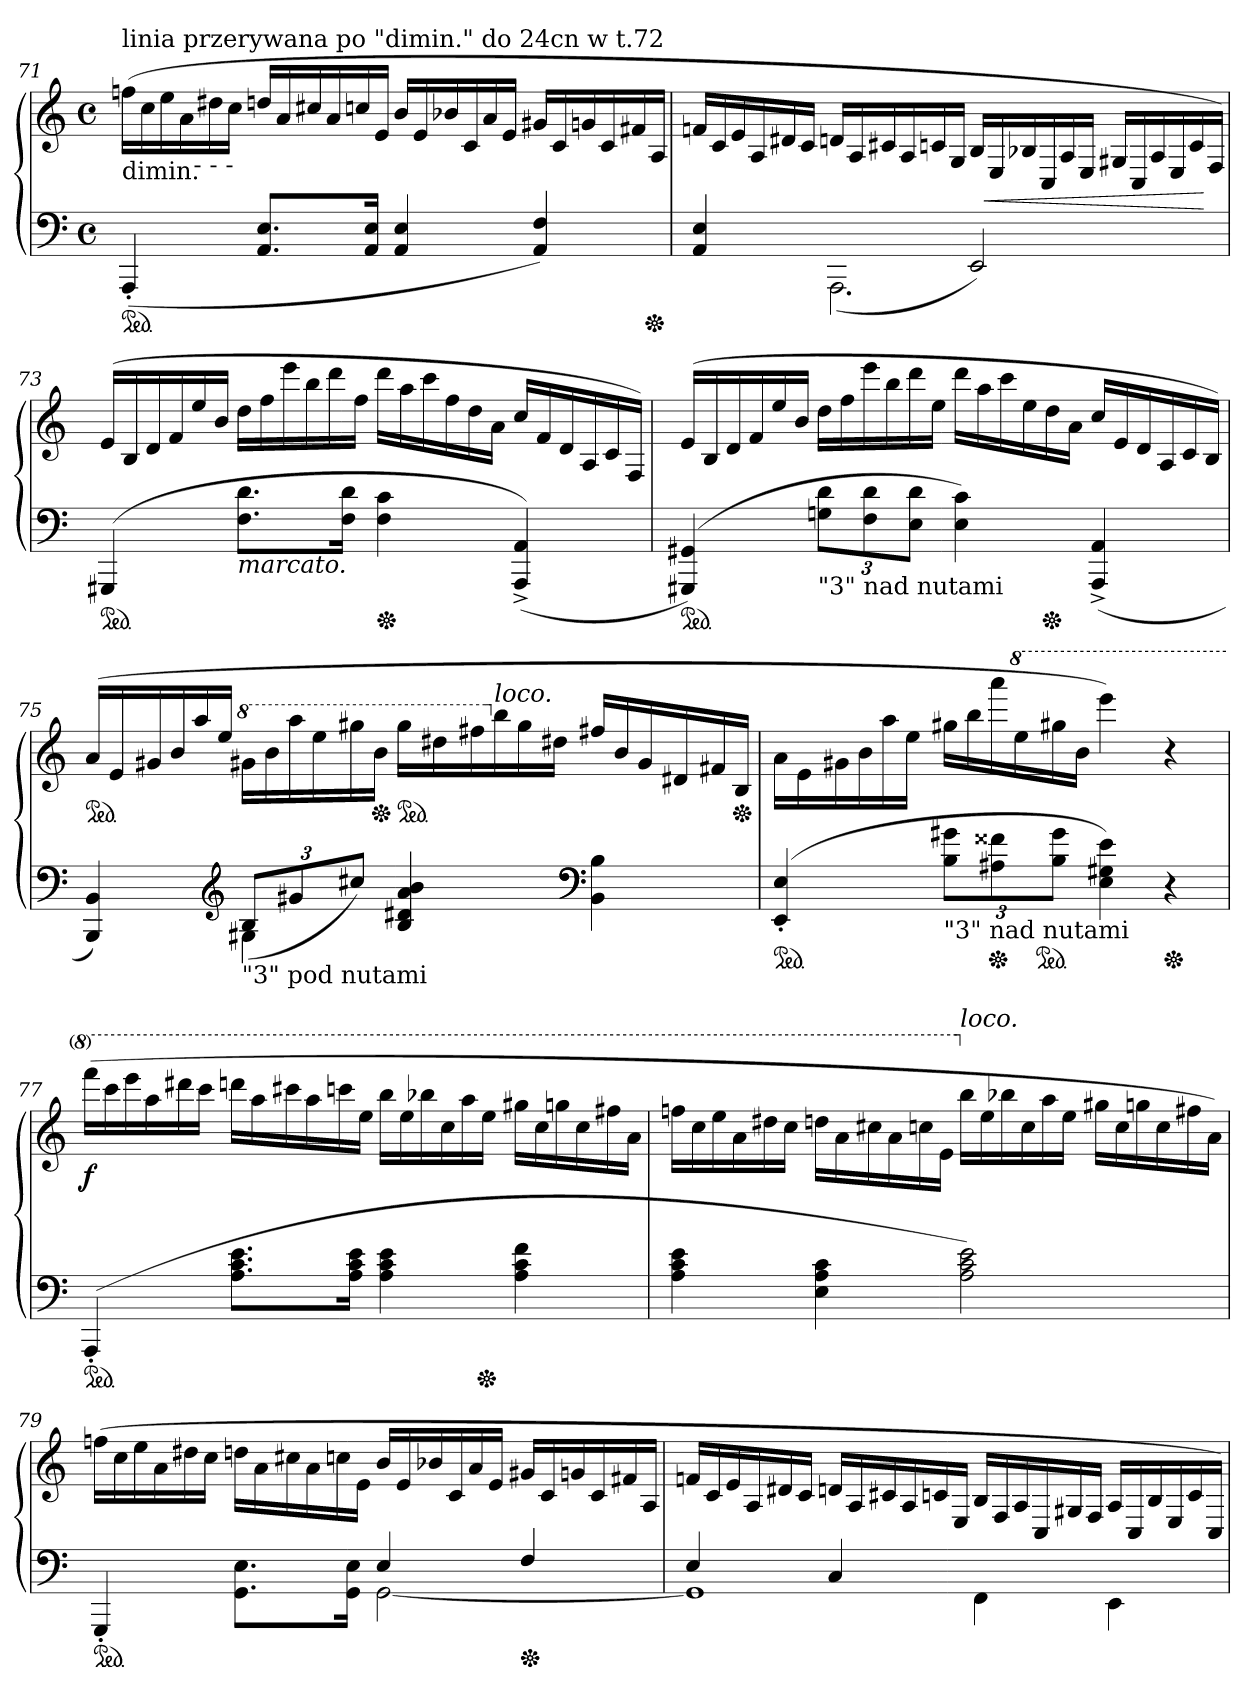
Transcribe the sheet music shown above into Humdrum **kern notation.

**kern	**kern	**dynam
*part1	*part1	*part1
*staff2	*staff1	*staff1/2
*clefF4	*clefG2	*
*k[]	*k[]	*
*M4/4	*M4/4	*
*met(c)	*met(c)	*
*	*Xtuplet	*
=71	=71	=71
!	!LO:TX:c:t=dimin.	!
!	!LO:TX:a:t=linia przerywana po "dimin." do 24cn w t.72	!
*ped	*	*
(<4AAA'<	(>24ffnLL	.
.	24cc	.
.	24ee	.
.	24a	.
!	!LO:TX:b:t=- - -	!
.	24dd#X	.
.	24ccJJ	.
8.AA 8.EL	24ddnLL	.
.	24a	.
.	24cc#X	.
.	24a	.
.	24ccn	.
16AA 16EJk	.	.
.	24eJJ	.
4AA 4E	24bLL	.
.	24e	.
.	24b-X	.
.	24c	.
.	24a	.
.	24eJJ	.
4AA 4F)	24g#XLL	.
.	24c	.
.	24gn	.
.	24c	.
.	24f#X	.
*Xped	*	*
.	24AJJ	.
=72	=72	=72
*^	*	*
4AA 4E	4ryy	24fnLL	.
.	.	24c	.
.	.	24e	.
.	.	24A	.
.	.	24d#X	.
.	.	24cJJ	.
4ryy	(<2.AAA	24dnLL	.
.	.	24A	.
.	.	24c#X	.
.	.	24A	.
.	.	24cn	.
.	.	24G/JJ	.
2EE)	.	24B/LL	.
.	.	24E/	<
.	.	24B-X	.
.	.	24C/	.
.	.	24A/	.
.	.	24E/JJ	.
.	.	24G#XLL	.
.	.	24C/	.
.	.	24A/	.
.	.	24E/	.
.	.	24c/	.
.	.	24F/JJ)	[
*v	*v	*	*
=73	=73	=73
*ped	*	*
(>4GGG#X	(>24eLL	.
.	24B	.
.	24d	.
.	24f	.
.	24ee	.
.	24bJJ	.
!LO:TX:b:i:t=marcato.	!	!
8.F 8.dL	24ddLL	.
.	24ff	.
.	24eee	.
.	24bb	.
.	24ddd	.
16F 16dJk	.	.
.	24ffJJ	.
*Xped	*	*
4F 4c	24dddLL	.
.	24aa	.
.	24ccc	.
.	24ff	.
.	24dd	.
.	24aJJ	.
(<4AAA^> 4AA^>)	24ccLL	.
.	24f	.
.	24d	.
.	24A/	.
.	24c/	.
.	24F/JJ)	.
=74	=74	=74
*ped	*	*
(>4GGG#X 4GG#X)	(>24eLL	.
.	24B	.
.	24d	.
.	24f	.
.	24ee	.
.	24bJJ	.
!LO:TX:b:t="3" nad nutami	!	!
12Gn 12dL	24ddLL	.
.	24ff	.
12F 12d	24eee	.
.	24bb	.
12E 12dJ	24ddd	.
.	24eeJJ	.
4E 4c)	24dddLL	.
.	24aa	.
.	24ccc	.
.	24ee	.
*Xped	*	*
.	24dd	.
.	24aJJ	.
(<4AAA^> 4AA^>	24ccLL	.
.	24e	.
.	24d	.
.	24A/	.
.	24c/	.
.	24B/JJ)	.
=75	=75	=75
*^	*	*
*	*	*ped	*
4BBB 4BB)	4ryy	(>24a/LL	.
.	.	24e/	.
.	.	24g#X/	.
.	.	24b/	.
.	.	24aa/	.
.	.	24ee/JJ	.
*clefG2	*	*	*
*	*	*8va	*
!LO:TX:b:t="3" pod nutami	!	!	!
12BL	(<4G#X	24gg#XLL	.
.	.	24bb	.
12g#X	.	24aaa	.
.	.	24eee	.
12cc#XJ)	.	24ggg#X	.
*	*	*Xped	*
.	.	24bbJJ	.
*	*	*ped	*
4B 4d#X 4a 4b	4ryy	24ggg#LL	.
.	.	24ddd#X	.
.	.	24fff#X	.
*	*	*X8va	*
!	!	!LO:TX:a:i:t=loco.	!
.	.	24bb	.
.	.	24gg#	.
.	.	24dd#XJJ	.
*clefF4	*	*	*
4ryy	4BB 4B	24ff#XLL	.
.	.	24b	.
.	.	24g#	.
.	.	24d#X	.
.	.	24f#X	.
*	*	*Xped	*
.	.	24BJJ	.
*v	*v	*	*
=76	=76	=76
*ped	*	*
(>4EE'< 4E'<	24aLL	.
.	24e	.
.	24g#X	.
.	24b	.
.	24aa	.
.	24eeJJ	.
!LO:TX:b:t="3" nad nutami	!	!
12B 12g#XL	24gg#XLL	.
.	24bb	.
*Xped	*	*
12A#X 12f##X	24aaa	.
*	*8va	*
.	24eee	.
*ped	*	*
12B 12g#J	24ggg#X	.
.	24bbJJ	.
4E 4G#X 4e)	4eeee)	.
*Xped	*	*
4r	4r	.
=77	=77	=77
*ped	*	*
(>4AAA'<	(>24ffffLL	f
.	24cccc	.
.	24eeee	.
.	24aaa	.
.	24dddd#X	.
.	24ccccJJ	.
8.A 8.c 8.eL	24ddddnLL	.
.	24aaa	.
.	24cccc#X	.
.	24aaa	.
.	24ccccn	.
16A 16c 16eJk	.	.
.	24eeeJJ	.
4A 4c 4e	24bbbLL	.
.	24eee	.
.	24bbb-X	.
.	24ccc	.
.	24aaa	.
*Xped	*	*
.	24eeeJJ	.
4A 4c 4f	24ggg#XLL	.
.	24ccc	.
.	24gggn	.
.	24ccc	.
.	24fff#X	.
.	24aaJJ	.
=78	=78	=78
4A 4c 4e	24fffnLL	.
.	24ccc	.
.	24eee	.
.	24aa	.
.	24ddd#X	.
.	24cccJJ	.
4E 4A 4c	24dddn\LL	.
.	24aa\	.
.	24ccc#X\	.
.	24aa\	.
.	24cccn\	.
.	24ee\JJ	.
*	*X8va	*
!	!LO:TX:a:i:t=loco.	!
2A 2c 2e)	24bbLL	.
.	24ee	.
.	24bb-X	.
.	24cc	.
.	24aa	.
.	24eeJJ	.
.	24gg#XLL	.
.	24cc	.
.	24ggn	.
.	24cc	.
.	24ff#X	.
.	24aJJ)	.
=79	=79	=79
*^	*	*
*ped	*	*	*
4GGG'>	4ryy	(>24ffnLL	.
.	.	24cc	.
.	.	24ee	.
.	.	24a	.
.	.	24dd#X	.
.	.	24ccJJ	.
4ryy	8.GG\ 8.E\L	24ddn\LL	.
.	.	24a\	.
.	.	24cc#X\	.
.	.	24a\	.
.	.	24ccn\	.
.	16GG\ 16E\Jk	.	.
.	.	24e\JJ	.
4E	[2GG	24bLL	.
.	.	24e	.
.	.	24b-X	.
.	.	24c	.
.	.	24a	.
.	.	24eJJ	.
*Xped	*	*	*
4F	.	24g#XLL	.
.	.	24c	.
.	.	24gn	.
.	.	24c	.
.	.	24f#X	.
.	.	24AJJ	.
=80	=80	=80	=80
4E	1GG]	24fnLL	.
.	.	24c	.
.	.	24e	.
.	.	24A	.
.	.	24d#X	.
.	.	24cJJ	.
4C	.	24dnLL	.
.	.	24A	.
.	.	24c#X	.
.	.	24A	.
.	.	24cn	.
.	.	24E/JJ	.
4FF\	.	24B/LL	.
.	.	24F/	.
.	.	24A/	.
.	.	24C/	.
.	.	24G#X	.
.	.	24F/JJ	.
4EE\	.	24A/LL	.
.	.	24C/	.
.	.	24B/	.
.	.	24E/	.
.	.	24c/	.
.	.	24C/JJ)	.
*v	*v	*	*
=	=	=
*-	*-	*-
